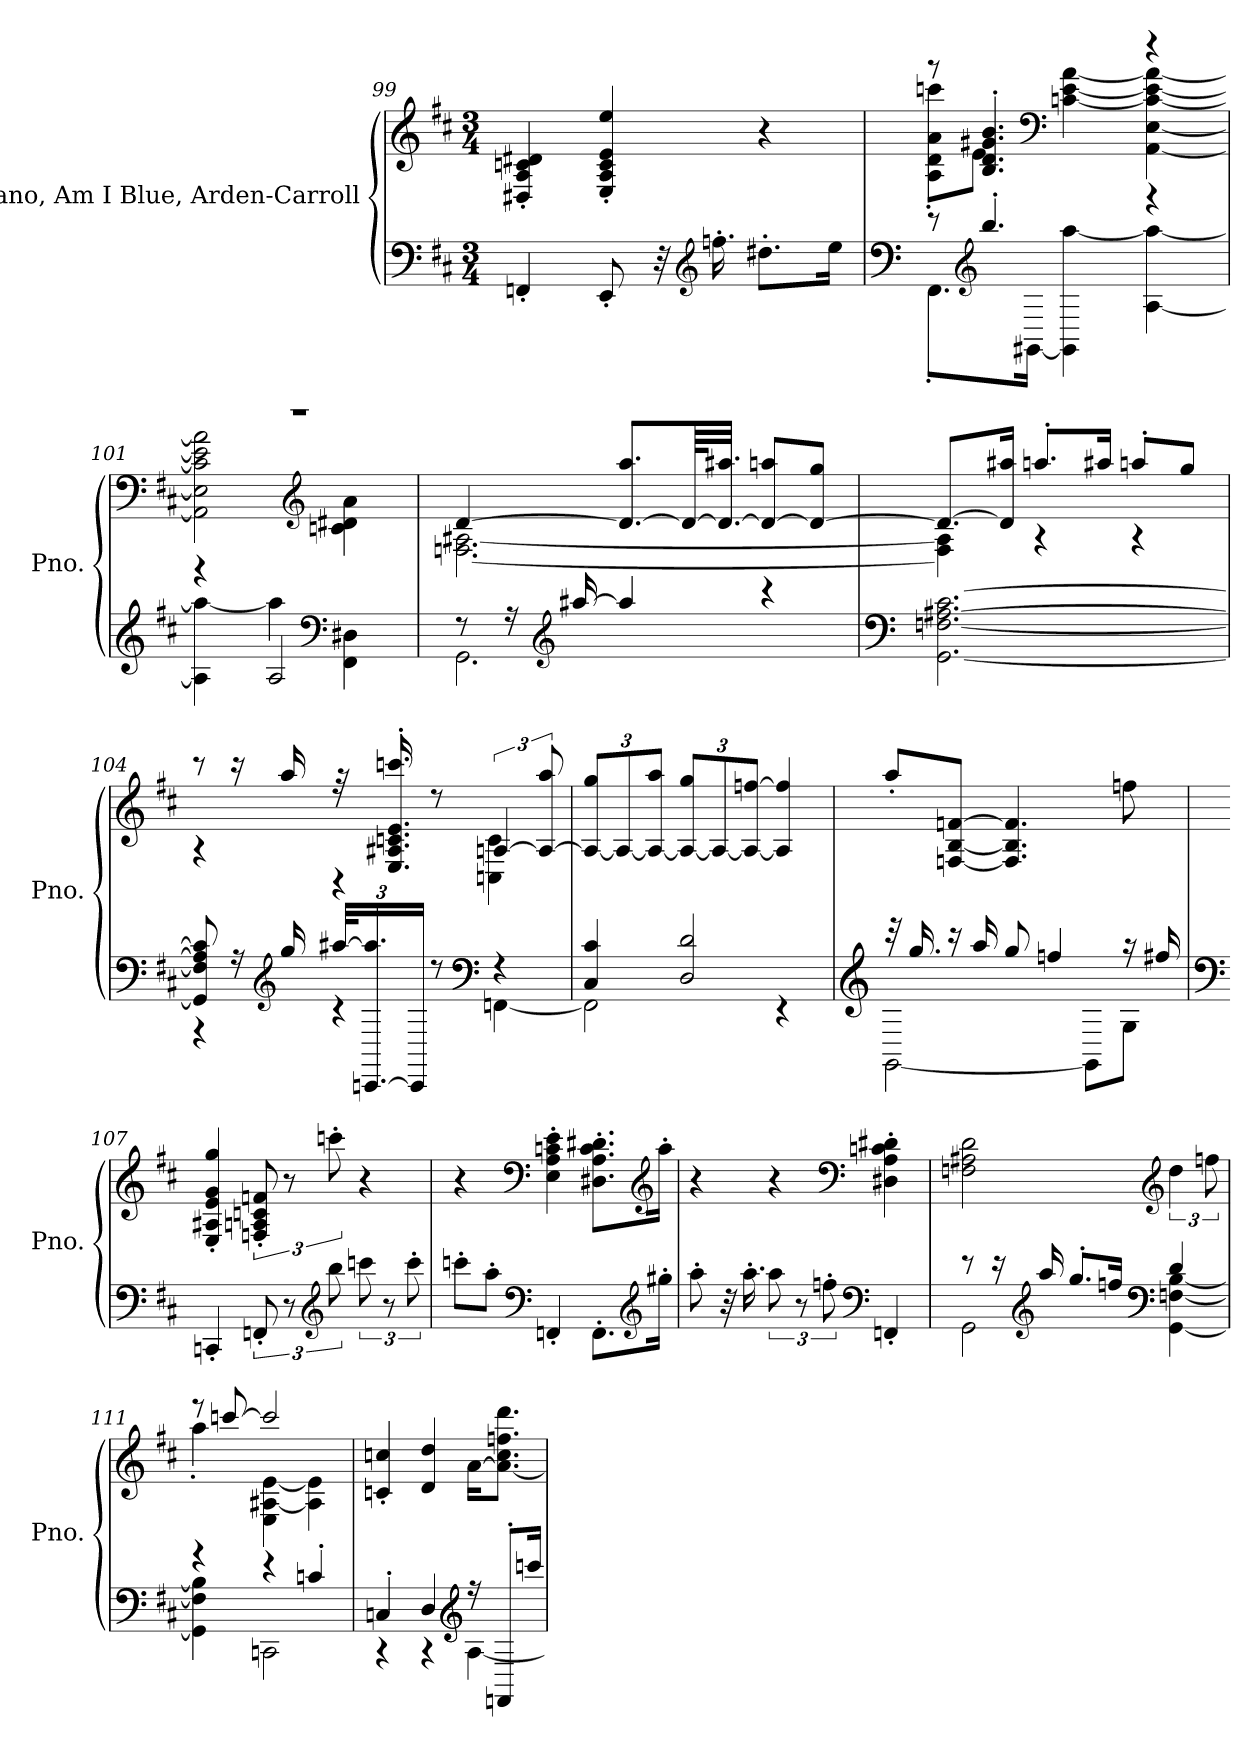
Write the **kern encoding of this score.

**kern	**kern
*part1	*part1
*staff2	*staff1
*I"Piano, Am I Blue, Arden-Carroll	*
*I'Pno.	*
*clefF4	*clefG2
*k[f#c#]	*k[f#c#]
*M3/4	*M3/4
=99	=99
4FFn'/	4D#X/' 4A/' 4cn/' 4d#X/'
8EE'/	4E/' 4A/' 4c/' 4e/' 4ee/'
32r	.
*clefG2	*
16.ffn'\	.
8.dd#X'\L	4r
16ee\Jk	.
!!LO:PB:g=z
=100	=100
*clefF4	*
*^	*^
8r	8.FF#'\L	8r	8A\' 8d\' 8a\' 8cccn\'L
*clefG2	*	*	*
4.bb'/	.	4.B/' 4.d/' 4.g#X/' 4.b/'	8e\J
.	[16GG#X\Jk	.	.
*	*	*clefF4	*
.	4GG#\] [4aa\	.	[4cn\ [4e\ [4a\
4r	[4A\ 4aa\_	4r	[4AA\ [4E\ 4c\_ 4e\_ 4a\_
=101	=101	=101	=101
4r	4A\] 4aa\_	2.r	2AA\] 2E\] 2c\] 2e\] 2a\]
2A/	4aa\]	.	.
*clefF4	*	*clefG2	*
.	4FF#\ 4D#X\	.	4cn\ 4d#X\ 4a\
=102	=102	=102	=102
8r	2.GG\	[4d/	[2.Fn\ [2.A#X\
16r	.	.	.
*clefG2	*	*	*
[16aa#X/	.	.	.
4aa#/]	.	8.d/_ 8.aa/L	.
.	.	64d/KLL_	.
.	.	32.d/_ 32.aa#X/JJJ	.
4r	.	8d/_ 8aan/L	.
.	.	8d/_ 8gg/J	.
*v	*v	*	*
!!LO:LB:g=z	!!
=103	=103	=103
*clefF4	*	*
[2.GG\ [2.Fn\ [2.A#X\ [2.c#\	8.d/L_	4F\] 4A#\]
.	16d/] 16aa#X/Jk	.
.	8.aan'/L	4r
.	16aa#X/Jk	.
.	8aan'/L	4r
.	8gg/J	.
=104	=104	=104
*^	*	*
8GG/] 8F/] 8A#/] 8c#/]	4r	8r	4r
16r	.	16r	.
*clefG2	*	*	*
16gg/	.	16aa/	.
*Xbrackettup	*	*	*
[48aa#X/KLL	4r	32r	4r
[24.CCn/ 24.aa#/]	.	.	.
.	.	16.E/' 16.A#X/' 16.cn/' 16.e/' 16.cccn/'	.
24CC/JJ]	.	.	.
8r	.	8r	.
*clefF4	*	*	*
4r	[4FFn\	[6An/	4Cn\ 4c\
.	.	12A/_ 12aa/	.
*	*	*v	*v
=105	=105	=105
*	*	*Xbrackettup
4C#/ 4c#/	2FF\]	12A/_ 12gg/L
.	.	12A/_
.	.	12A/_ 12aa/J
2D/ 2d/	.	12A/_ 12gg/L
.	.	12A/_
.	.	12A/_ [12ffn/J
.	4r	4A/] 4ff/]
!!LO:LB:g=z
=106	=106	=106
*clefG2	*	*
32r	[2GG\	8aa'/L
16.gg/	.	.
16r	.	[8Fn/ [8B/ [8fn/J
16aa/	.	.
8gg/	.	4.F/] 4.B/] 4.f/]
4ffn/	.	.
.	8GG\L]	.
16r	8G\J	8ffn\
16ff#X/	.	.
*v	*v	*
=107	=107
*clefF4	*
4CCn'/	4E/' 4A#X/' 4e/' 4g/' 4gg/'
*brackettup	*brackettup
12FFn'/	12Fn/' 12An/' 12cn/' 12fn/'
12r	12r
*clefG2	*
12bb\	12cccn'\
12cccn\	4r
12r	.
12ccc'\	.
=108	=108
8cccn'\L	4r
8aa'\J	.
*clefF4	*clefF4
4FFn'/	4E\' 4A\' 4cn\' 4e\'
8.FF'\L	8.D#X\' 8.A\' 8.c\' 8.d#X\'L
*clefG2	*clefG2
16gg#X'\Jk	16aa'\Jk
!!LO:LB:g=z
=109	=109
8aa'\	4r
32r	.
16.aa'\	.
12aa\	4r
12r	.
12ffn'\	.
*clefF4	*clefF4
4FFn'/	4D#X\' 4A\' 4cn\' 4d#X\'
=110	=110
*^	*
8r	2GG\	2Fn\ 2A#X\ 2d\
16r	.	.
*clefG2	*	*
16aa/	.	.
8.gg'/L	.	.
16ffn/Jk	.	.
*clefF4	*	*clefG2
4d/	[4GG\ [4Fn\ [4B\	6dd\
.	.	12ffn\
=111	=111	=111
*	*	*^
4r	4GG\] 4F\] 4B\]	8r	4aa'\
.	.	[8cccn/	.
4r	2CCn\	2ccc/]	4E\ [4A#X\ [4e\
4cn'/	.	.	4A#\] 4e\]
*	*	*v	*v
=112	=112	=112
4Cn'/	4r	4cn/' 4ccn/'
4D/	4r	4d/ 4dd/
*clefG2	*	*
16r	[4A\	[16a\KL
8FFn'/L	.	8.a\_ 8.cc\ 8.ffn\ 8.ddd\J
16cccn/Jk	.	.
*v	*v	*
=	=
*-	*-
